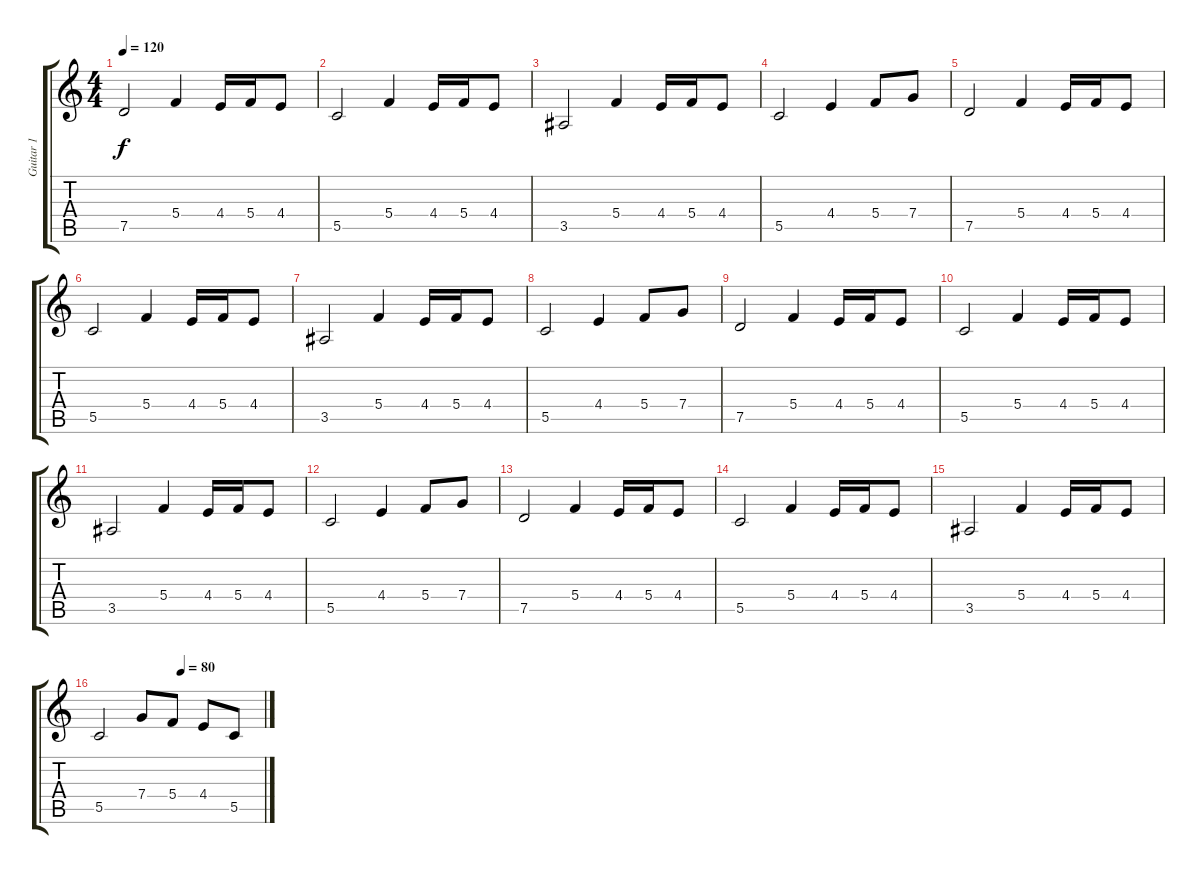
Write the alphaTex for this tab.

\track ("Guitar 1" "Guitar 1") {instrument distortionguitar}
\staff {score tabs}
\tuning (D4 A3 F3 C3 G2 D2) {hide}
\ts (4 4)
\tempo 120
\clef g2
\ks c
7.5.2{dy f} 5.4.4 4.4.16 5.4.16 4.4.8 |
5.5.2 5.4.4 4.4.16 5.4.16 4.4.8 |
3.5.2 5.4.4 4.4.16 5.4.16 4.4.8 |
5.5.2 4.4.4 5.4.8 7.4.8 |
7.5.2 5.4.4 4.4.16 5.4.16 4.4.8 |
5.5.2 5.4.4 4.4.16 5.4.16 4.4.8 |
3.5.2 5.4.4 4.4.16 5.4.16 4.4.8 |
5.5.2 4.4.4 5.4.8 7.4.8 |
7.5.2 5.4.4 4.4.16 5.4.16 4.4.8 |
5.5.2 5.4.4 4.4.16 5.4.16 4.4.8 |
3.5.2 5.4.4 4.4.16 5.4.16 4.4.8 |
5.5.2 4.4.4 5.4.8 7.4.8 |
7.5.2 5.4.4 4.4.16 5.4.16 4.4.8 |
5.5.2 5.4.4 4.4.16 5.4.16 4.4.8 |
3.5.2 5.4.4 4.4.16 5.4.16 4.4.8 |
\tempo (80 0.5)
5.5.2 7.4.8 5.4.8 4.4.8 5.5.8
